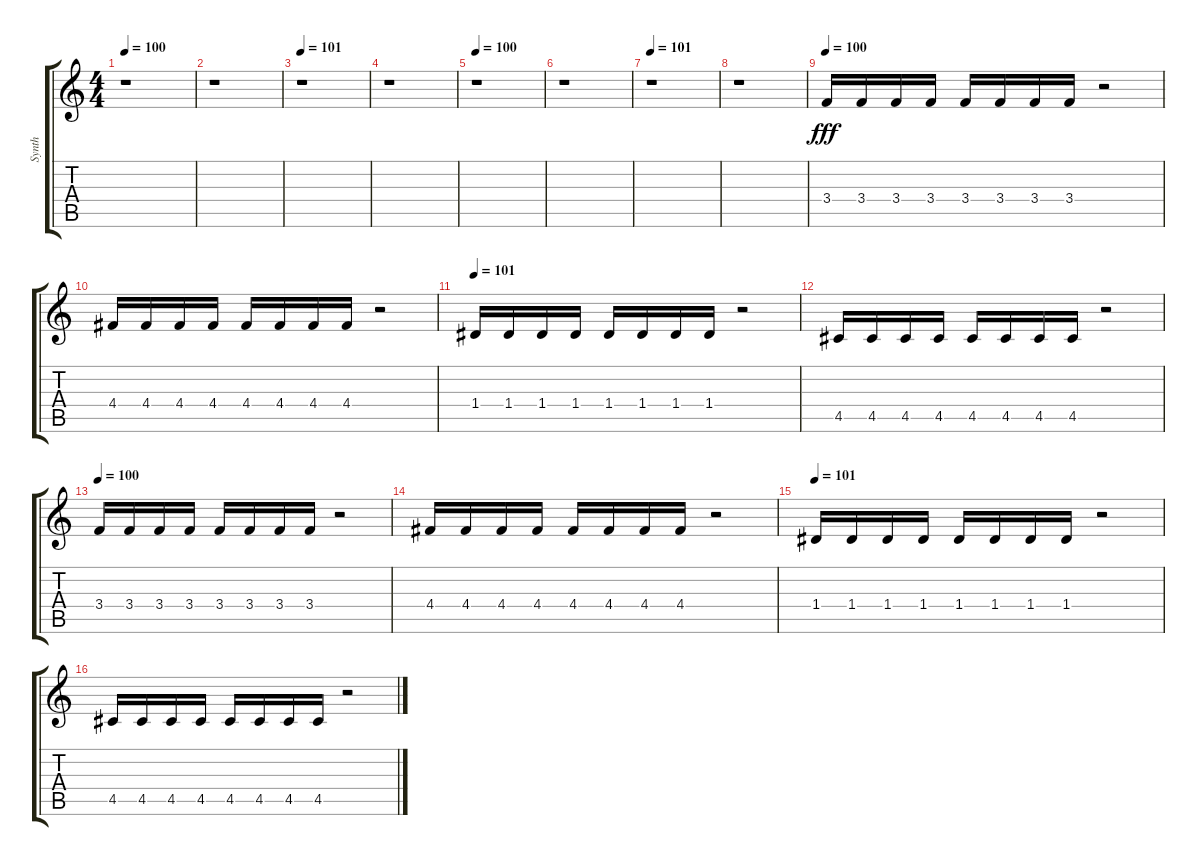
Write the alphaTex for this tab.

\track ("Synth" "Synth") {instrument synthbass2}
\staff {score tabs}
\tuning (E4 B3 G3 D3 A2 E2) {hide}
\ts (4 4)
\tempo 100
\clef g2
\ks c
r.1{dy fff} |
r.1 |
\tempo 101
r.1 |
r.1 |
\tempo 100
r.1 |
r.1 |
\tempo 101
r.1 |
r.1 |
\tempo 100
3.4.16{volume 10} 3.4.16{volume 10} 3.4.16{volume 8} 3.4.16{volume 8} 3.4.16{volume 6} 3.4.16{volume 5} 3.4.16{volume 3} 3.4.16{volume 3} r.2 |
4.4.16{volume 10} 4.4.16{volume 9} 4.4.16{volume 8} 4.4.16{volume 8} 4.4.16{volume 7} 4.4.16{volume 6} 4.4.16{volume 5} 4.4.16{volume 3} r.2 |
\tempo 101
1.4.16{volume 9} 1.4.16{volume 8} 1.4.16{volume 8} 1.4.16{volume 8} 1.4.16{volume 6} 1.4.16{volume 5} 1.4.16{volume 4} 1.4.16{volume 3} r.2 |
4.5.16{volume 9} 4.5.16{volume 9} 4.5.16{volume 8} 4.5.16{volume 6} 4.5.16{volume 6} 4.5.16{volume 4} 4.5.16{volume 4} 4.5.16{volume 3} r.2 |
\tempo 100
3.4.16{volume 10} 3.4.16{volume 10} 3.4.16{volume 8} 3.4.16{volume 8} 3.4.16{volume 6} 3.4.16{volume 5} 3.4.16{volume 3} 3.4.16{volume 3} r.2 |
4.4.16{volume 10} 4.4.16{volume 9} 4.4.16{volume 8} 4.4.16{volume 8} 4.4.16{volume 7} 4.4.16{volume 6} 4.4.16{volume 5} 4.4.16{volume 3} r.2 |
\tempo 101
1.4.16{volume 9} 1.4.16{volume 8} 1.4.16{volume 8} 1.4.16{volume 8} 1.4.16{volume 6} 1.4.16{volume 5} 1.4.16{volume 4} 1.4.16{volume 3} r.2 |
4.5.16{volume 9} 4.5.16{volume 9} 4.5.16{volume 8} 4.5.16{volume 6} 4.5.16{volume 6} 4.5.16{volume 4} 4.5.16{volume 4} 4.5.16{volume 3} r.2
